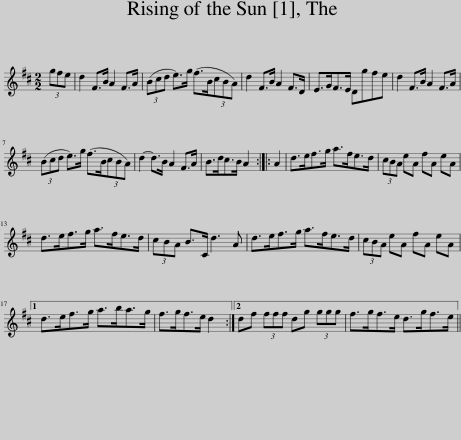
X:1
L:1/8
M:2/2
I:linebreak $
K:D
V:1 treble
V:1
 (3gfe | d2 F>B A2 F>A | (3(Bcd e>)g (f>B(3cBA) | d2 F>B A2 F>D | E>GF>E Dgfe | %5
 d2 F>B A2 F>A |$ (3(Bcd e>)g (f>B(3cBA) | d2- d>B A2 F>A | B>dc>B A2 :: A2 | %10
 d>ef>g a>fe>d | (3cBA eA fA eA |$ d>ef>g a>fe>d | (3cBA B>C d3 A | d>ef>g a>fe>d | %15
 (3cBA eA fA eA |1$ d>ef>g a>ba>g | f>gf>e d2 :|2 df (3fff dg (3ggg | f>gf>e d>gf>e || %20
